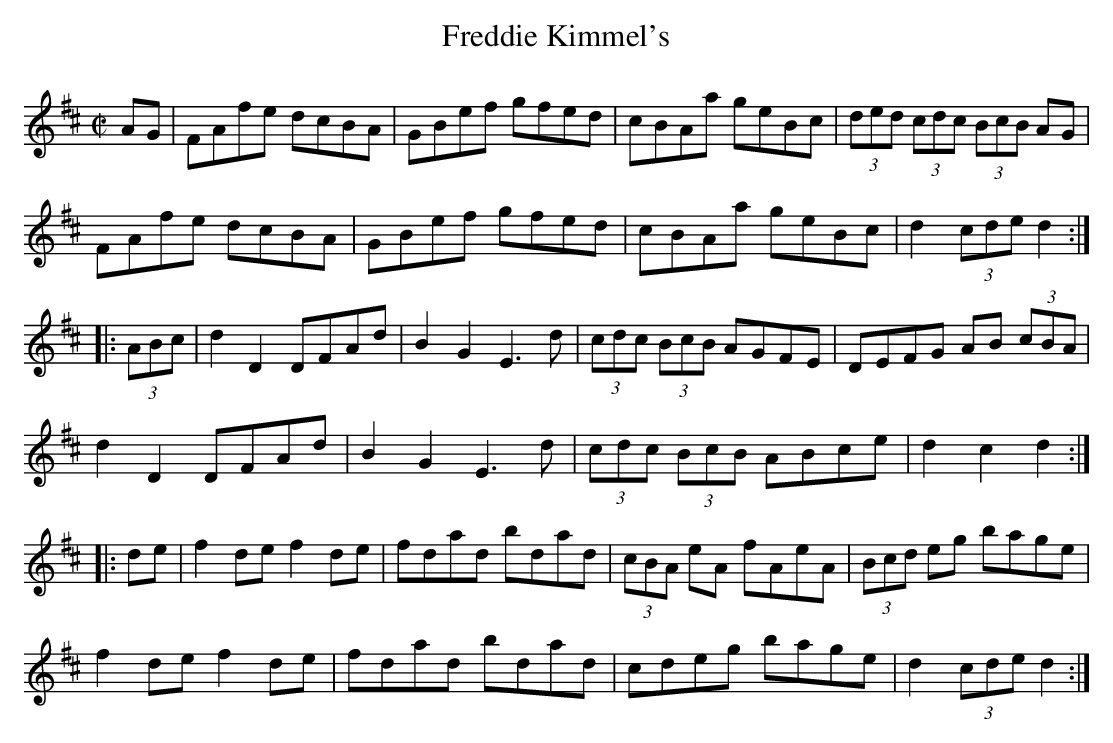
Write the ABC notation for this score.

X:1
T:Freddie Kimmel's
M:C|
L:1/8
K:D
AG | FAfe dcBA | GBef gfed | cBAa geBc | (3ded (3cdc (3BcB AG |
FAfe dcBA | GBef gfed | cBAa geBc | d2 (3cde d2 :|
|: (3ABc | d2D2 DFAd | B2G2 E3d | (3cdc (3BcB AGFE | DEFG AB (3cBA |
d2D2 DFAd | B2G2 E3d | (3cdc (3BcB ABce | d2c2 d2 :|
|: de | f2de f2de | fdad bdad | (3cBA eA fAeA | (3Bcd eg bage |
f2de f2de | fdad bdad | cdeg bage | d2 (3cde d2 :|
